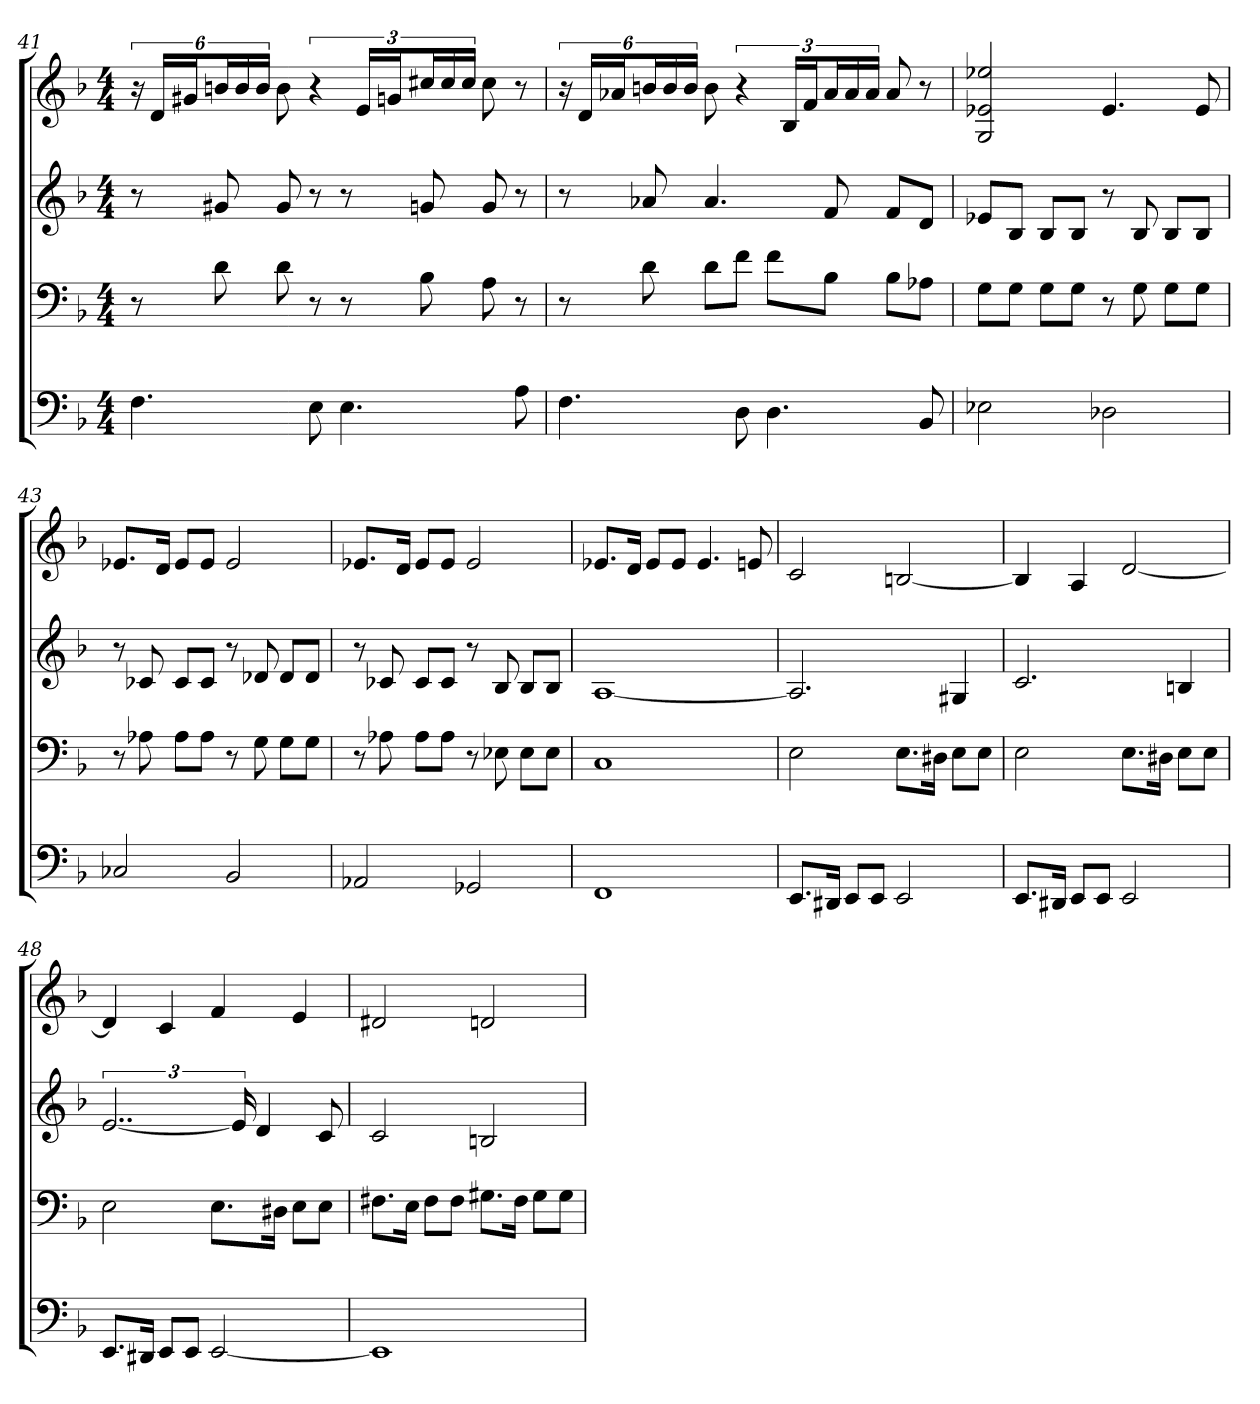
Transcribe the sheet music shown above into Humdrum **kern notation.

**kern	**kern	**kern	**kern
*part4	*part3	*part2	*part1
*staff4	*staff3	*staff2	*staff1
*k[b-]	*k[b-]	*k[b-]	*k[b-]
*d:	*d:	*d:	*d:
*M4/4	*M4/4	*M4/4	*M4/4
=41a	=41a	=41a	=41a
4.F	8r	8r	24r
.	.	.	24dLL
.	.	.	24g#XJ
.	8d	8g#X	24bnL
.	.	.	24b
.	.	.	24bJJ
.	8d	8g#	8b
8E	8r	8r	6r
4.E	8r	8r	.
.	.	.	24eLL
.	.	.	24gnJ
.	8B-	8gn	24cc#XL
.	.	.	24cc#
.	.	.	24cc#JJ
.	8A	8g	8cc#
8A	8r	8r	8r
=41b	=41b	=41b	=41b
4.F	8r	8r	24r
.	.	.	24dLL
.	.	.	24a-XJ
.	8d	8a-X	24bnL
.	.	.	24b
.	.	.	24bJJ
.	8dL	4.a-	8b
8D	8fJ	.	6r
4.D	8fL	.	.
.	.	.	24B-LL
.	.	.	24fJ
.	8B-J	8f	24a-L
.	.	.	24a-
.	.	.	24a-JJ
.	8B-L	8fL	8a-
8BB-	8A-XJ	8dJ	8r
=42	=42	=42	=42
2E-X	8GL	8e-XL	2G 2e-X 2ee-X
.	8GJ	8B-J	.
.	8GL	8B-L	.
.	8GJ	8B-J	.
2D-X	8r	8r	4.e-
.	8G	8B-	.
.	8GL	8B-L	.
.	8GJ	8B-J	8e-
=43	=43	=43	=43
2C-X	8r	8r	8.e-XL
.	8A-X	8c-X	.
.	.	.	16dJk
.	8A-L	8c-L	8e-L
.	8A-J	8c-J	8e-J
2BB-	8r	8r	2e-
.	8G	8d-X	.
.	8GL	8d-L	.
.	8GJ	8d-J	.
=44	=44	=44	=44
2AA-X	8r	8r	8.e-XL
.	8A-X	8c-X	.
.	.	.	16dJk
.	8A-L	8c-L	8e-L
.	8A-J	8c-J	8e-J
2GG-X	8r	8r	2e-
.	8E-X	8B-	.
.	8E-L	8B-L	.
.	8E-J	8B-J	.
=45	=45	=45	=45
1FF	1C	[1A	8.e-XL
.	.	.	16dJk
.	.	.	8e-L
.	.	.	8e-J
.	.	.	4.e-
.	.	.	8en
=46	=46	=46	=46
8.EEL	2E	2.A]	2c
16DD#XJk	.	.	.
8EEL	.	.	.
8EEJ	.	.	.
2EE	8.EL	.	[2Bn
.	16D#XJk	.	.
.	8EL	4G#X	.
.	8EJ	.	.
=47	=47	=47	=47
8.EEL	2E	2.c	4B]
16DD#XJk	.	.	.
8EEL	.	.	4A
8EEJ	.	.	.
2EE	8.EL	.	[2d
.	16D#XJk	.	.
.	8EL	4Bn	.
.	8EJ	.	.
=48	=48	=48	=48
8.EEL	2E	[3..e	4d]
16DD#XJk	.	.	.
8EEL	.	.	4c
8EEJ	.	.	.
[2EE	8.EL	.	4f
.	.	24e]	.
.	.	4d	.
.	16D#XJk	.	.
.	8EL	.	4e
.	8EJ	8c	.
=49	=49	=49	=49
1EE]	8.F#XL	2c	2d#X
.	16EJk	.	.
.	8F#L	.	.
.	8F#J	.	.
.	8.G#XL	2Bn	2dn
.	16F#Jk	.	.
.	8G#L	.	.
.	8G#J	.	.
=	=	=	=
*-	*-	*-	*-
